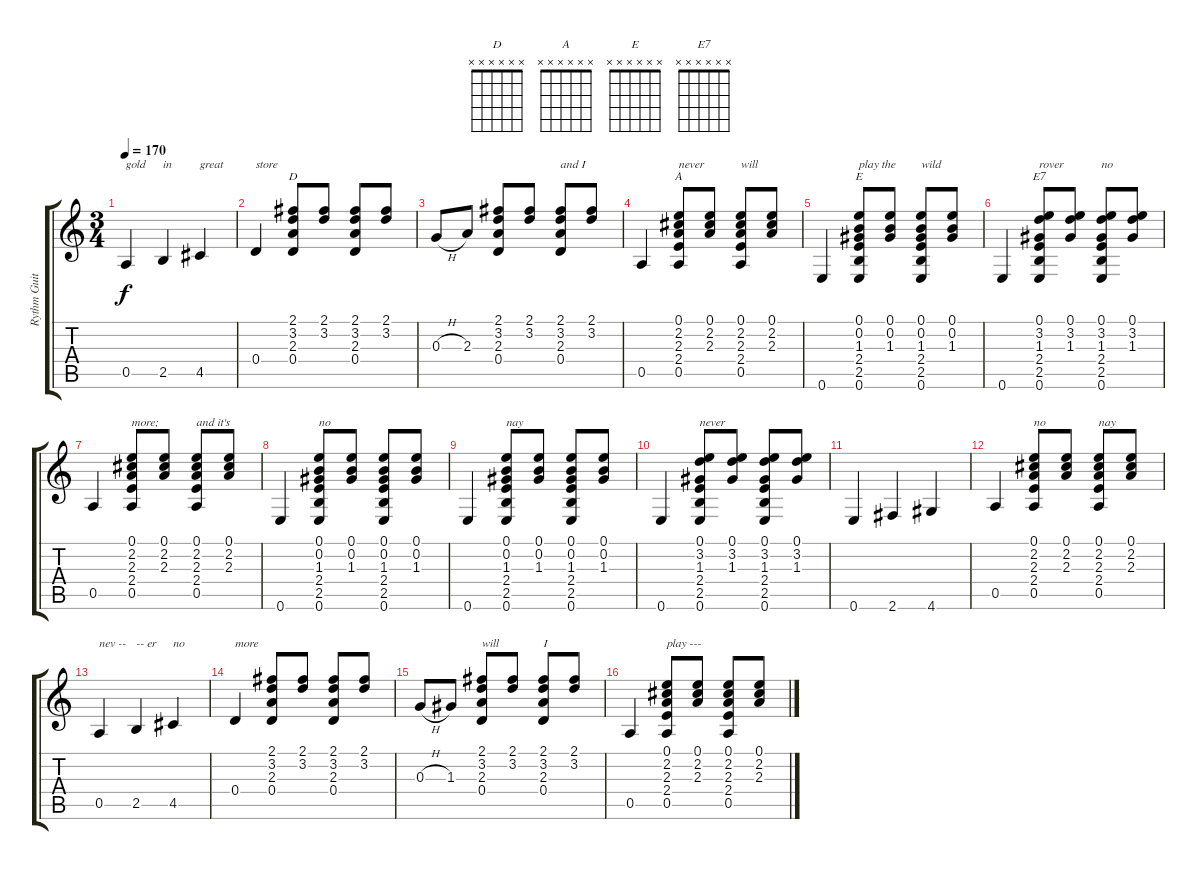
\track ("Rythm Guitar" "Rythm Guit") {instrument acousticguitarsteel}
\staff {score tabs}
\tuning (E4 B3 G3 D3 A2 E2) {hide}
\chord ("D" x x x x x x)
\chord ("A" x x x x x x)
\chord ("E" x x x x x x)
\chord ("E7" x x x x x x)
\ts (3 4)
\tempo 170
\clef g2
\ks c
0.5.4{txt "gold" dy f} 2.5.4{txt "in"} 4.5.4{txt "great"} |
0.4.4{txt "store"} (2.1 3.2 2.3 0.4).8{ch "D"} (2.1 3.2).8 (2.1 3.2 2.3 0.4).8 (2.1 3.2).8 |
0.3{h}.8 2.3.8 (2.1 3.2 2.3 0.4).8 (2.1 3.2).8 (2.1 3.2 2.3 0.4).8{txt "and I"} (2.1 3.2).8 |
0.5.4 (0.1 2.2 2.3 2.4 0.5).8{ch "A" txt "never"} (0.1 2.2 2.3).8 (0.1 2.2 2.3 2.4 0.5).8{txt "will"} (0.1 2.2 2.3).8 |
0.6.4 (0.1 0.2 1.3 2.4 2.5 0.6).8{ch "E" txt "play the"} (0.1 0.2 1.3).8 (0.1 0.2 1.3 2.4 2.5 0.6).8{txt "wild"} (0.1 0.2 1.3).8 |
0.6.4 (0.1 3.2 1.3 2.4 2.5 0.6).8{ch "E7" txt "rover"} (0.1 3.2 1.3).8 (0.1 3.2 1.3 2.4 2.5 0.6).8{txt "no"} (0.1 3.2 1.3).8 |
0.5.4 (0.1 2.2 2.3 2.4 0.5).8{txt "more;"} (0.1 2.2 2.3).8 (0.1 2.2 2.3 2.4 0.5).8{txt "and it's"} (0.1 2.2 2.3).8 |
0.6.4 (0.1 0.2 1.3 2.4 2.5 0.6).8{txt "no"} (0.1 0.2 1.3).8 (0.1 0.2 1.3 2.4 2.5 0.6).8 (0.1 0.2 1.3).8 |
0.6.4 (0.1 0.2 1.3 2.4 2.5 0.6).8{txt "nay"} (0.1 0.2 1.3).8 (0.1 0.2 1.3 2.4 2.5 0.6).8 (0.1 0.2 1.3).8 |
0.6.4 (0.1 3.2 1.3 2.4 2.5 0.6).8{txt "never"} (0.1 3.2 1.3).8 (0.1 3.2 1.3 2.4 2.5 0.6).8 (0.1 3.2 1.3).8 |
0.6.4 2.6.4 4.6.4 |
0.5.4 (0.1 2.2 2.3 2.4 0.5).8{txt "no"} (0.1 2.2 2.3).8 (0.1 2.2 2.3 2.4 0.5).8{txt "nay"} (0.1 2.2 2.3).8 |
0.5.4{txt "nev --"} 2.5.4{txt "-- er"} 4.5.4{txt "no"} |
0.4.4{txt "more"} (2.1 3.2 2.3 0.4).8 (2.1 3.2).8 (2.1 3.2 2.3 0.4).8 (2.1 3.2).8 |
0.3{h}.8 1.3.8 (2.1 3.2 2.3 0.4).8{txt "will"} (2.1 3.2).8 (2.1 3.2 2.3 0.4).8{txt "I"} (2.1 3.2).8 |
0.5.4 (0.1 2.2 2.3 2.4 0.5).8{txt "play ---"} (0.1 2.2 2.3).8 (0.1 2.2 2.3 2.4 0.5).8 (0.1 2.2 2.3).8
